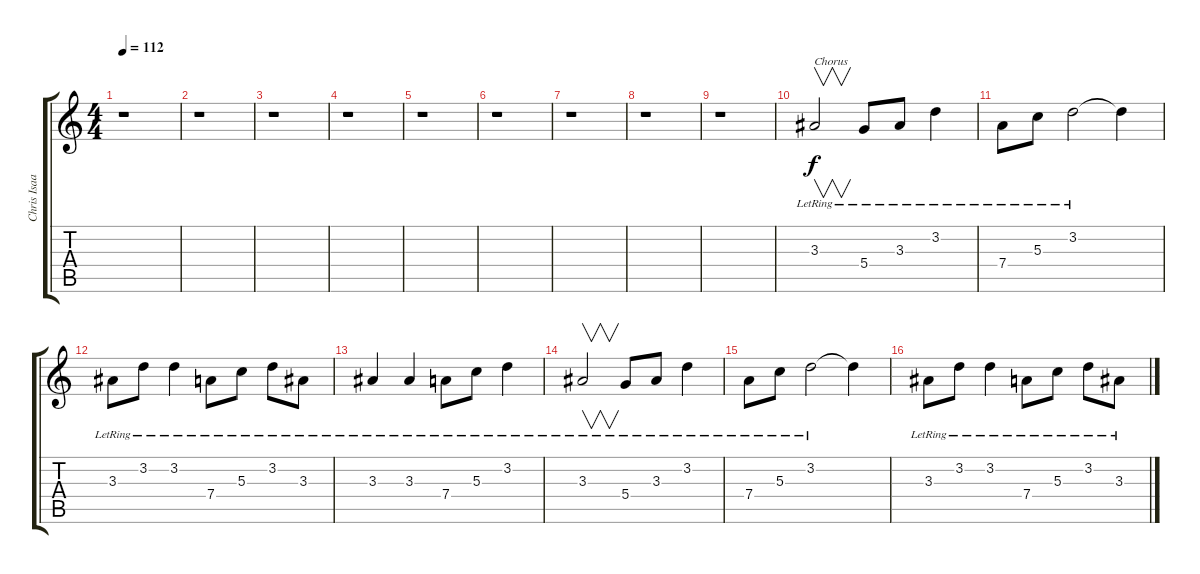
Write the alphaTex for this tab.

\track ("Chris Isaak ( clean 1 )" "Chris Isaa") {instrument electricguitarjazz}
\staff {score tabs}
\tuning (E4 B3 G3 D3 A2 E2) {hide}
\ts (4 4)
\tempo 112
\clef g2
\ks c
r.1{dy f} |
r.1 |
r.1 |
r.1 |
r.1 |
r.1 |
r.1 |
r.1 |
r.1 |
3.3{lr}.2{v txt "Chorus"} 5.4{lr}.8 3.3{lr}.8 3.2{lr}.4 |
7.4{lr}.8 5.3{lr}.8 3.2{lr}.2 3.2{t}.4 |
3.3{lr}.8 3.2{lr}.8 3.2{lr}.4 7.4{lr}.8 5.3{lr}.8 3.2{lr}.8 3.3{lr}.8 |
3.3{lr}.4 3.3{lr}.4 7.4{lr}.8 5.3{lr}.8 3.2{lr}.4 |
3.3{lr}.2{v} 5.4{lr}.8 3.3{lr}.8 3.2{lr}.4 |
7.4{lr}.8 5.3{lr}.8 3.2{lr}.2 3.2{t}.4 |
3.3{lr}.8 3.2{lr}.8 3.2{lr}.4 7.4{lr}.8 5.3{lr}.8 3.2{lr}.8 3.3{lr}.8
